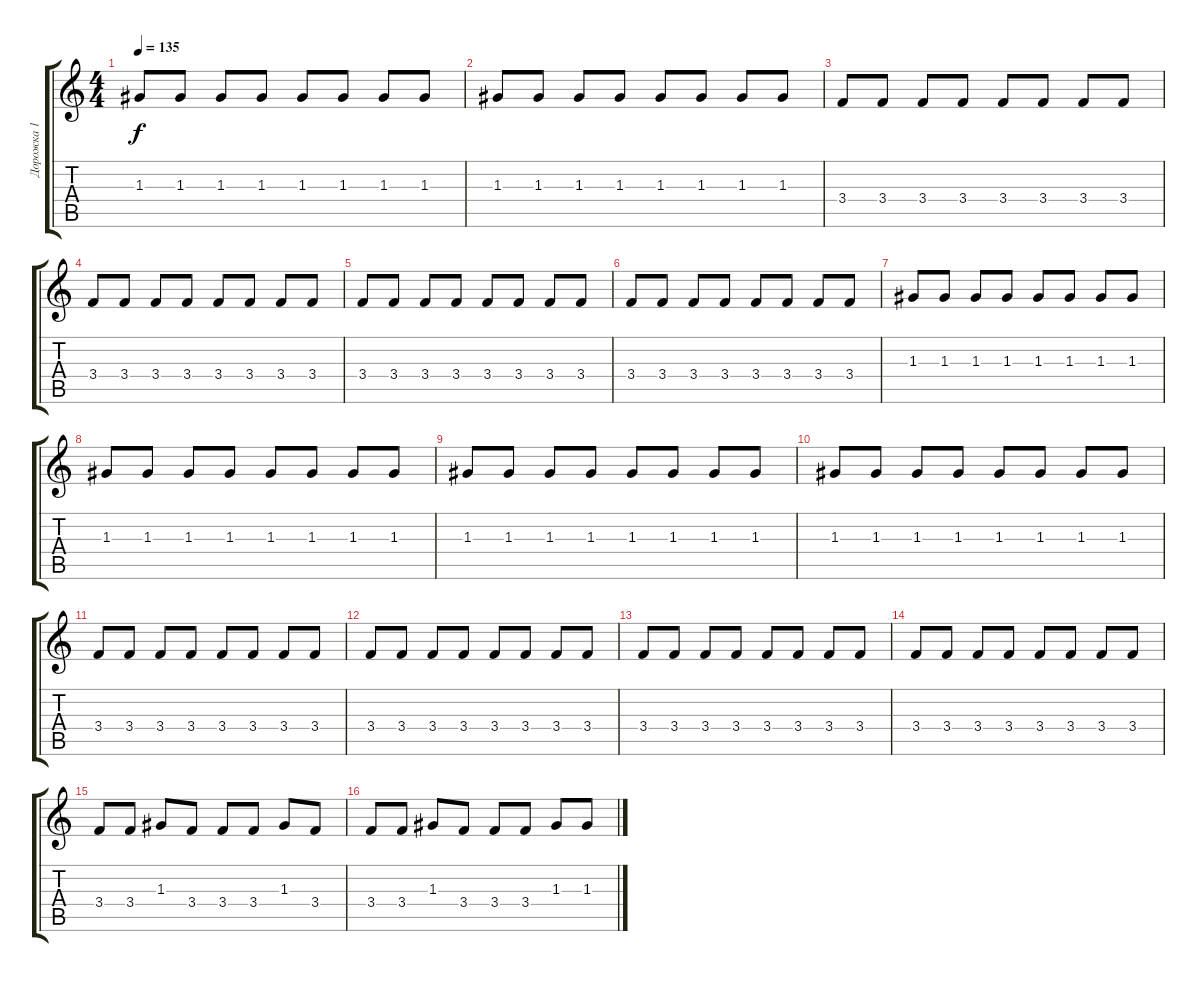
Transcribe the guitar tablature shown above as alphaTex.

\track ("Дорожка 1" "Дорожка 1") {instrument overdrivenguitar}
\staff {score tabs}
\tuning (E4 B3 G3 D3 A2 E2) {hide}
\ts (4 4)
\tempo 135
\clef g2
\ks c
1.3.8{dy f} 1.3.8 1.3.8 1.3.8 1.3.8 1.3.8 1.3.8 1.3.8 |
1.3.8 1.3.8 1.3.8 1.3.8 1.3.8 1.3.8 1.3.8 1.3.8 |
3.4.8 3.4.8 3.4.8 3.4.8 3.4.8 3.4.8 3.4.8 3.4.8 |
3.4.8 3.4.8 3.4.8 3.4.8 3.4.8 3.4.8 3.4.8 3.4.8 |
3.4.8 3.4.8 3.4.8 3.4.8 3.4.8 3.4.8 3.4.8 3.4.8 |
3.4.8 3.4.8 3.4.8 3.4.8 3.4.8 3.4.8 3.4.8 3.4.8 |
1.3.8 1.3.8 1.3.8 1.3.8 1.3.8 1.3.8 1.3.8 1.3.8 |
1.3.8 1.3.8 1.3.8 1.3.8 1.3.8 1.3.8 1.3.8 1.3.8 |
1.3.8 1.3.8 1.3.8 1.3.8 1.3.8 1.3.8 1.3.8 1.3.8 |
1.3.8 1.3.8 1.3.8 1.3.8 1.3.8 1.3.8 1.3.8 1.3.8 |
3.4.8 3.4.8 3.4.8 3.4.8 3.4.8 3.4.8 3.4.8 3.4.8 |
3.4.8 3.4.8 3.4.8 3.4.8 3.4.8 3.4.8 3.4.8 3.4.8 |
3.4.8 3.4.8 3.4.8 3.4.8 3.4.8 3.4.8 3.4.8 3.4.8 |
3.4.8 3.4.8 3.4.8 3.4.8 3.4.8 3.4.8 3.4.8 3.4.8 |
3.4.8{instrument distortionguitar} 3.4.8 1.3.8 3.4.8 3.4.8 3.4.8 1.3.8 3.4.8 |
3.4.8 3.4.8 1.3.8 3.4.8 3.4.8 3.4.8 1.3.8 1.3.8
